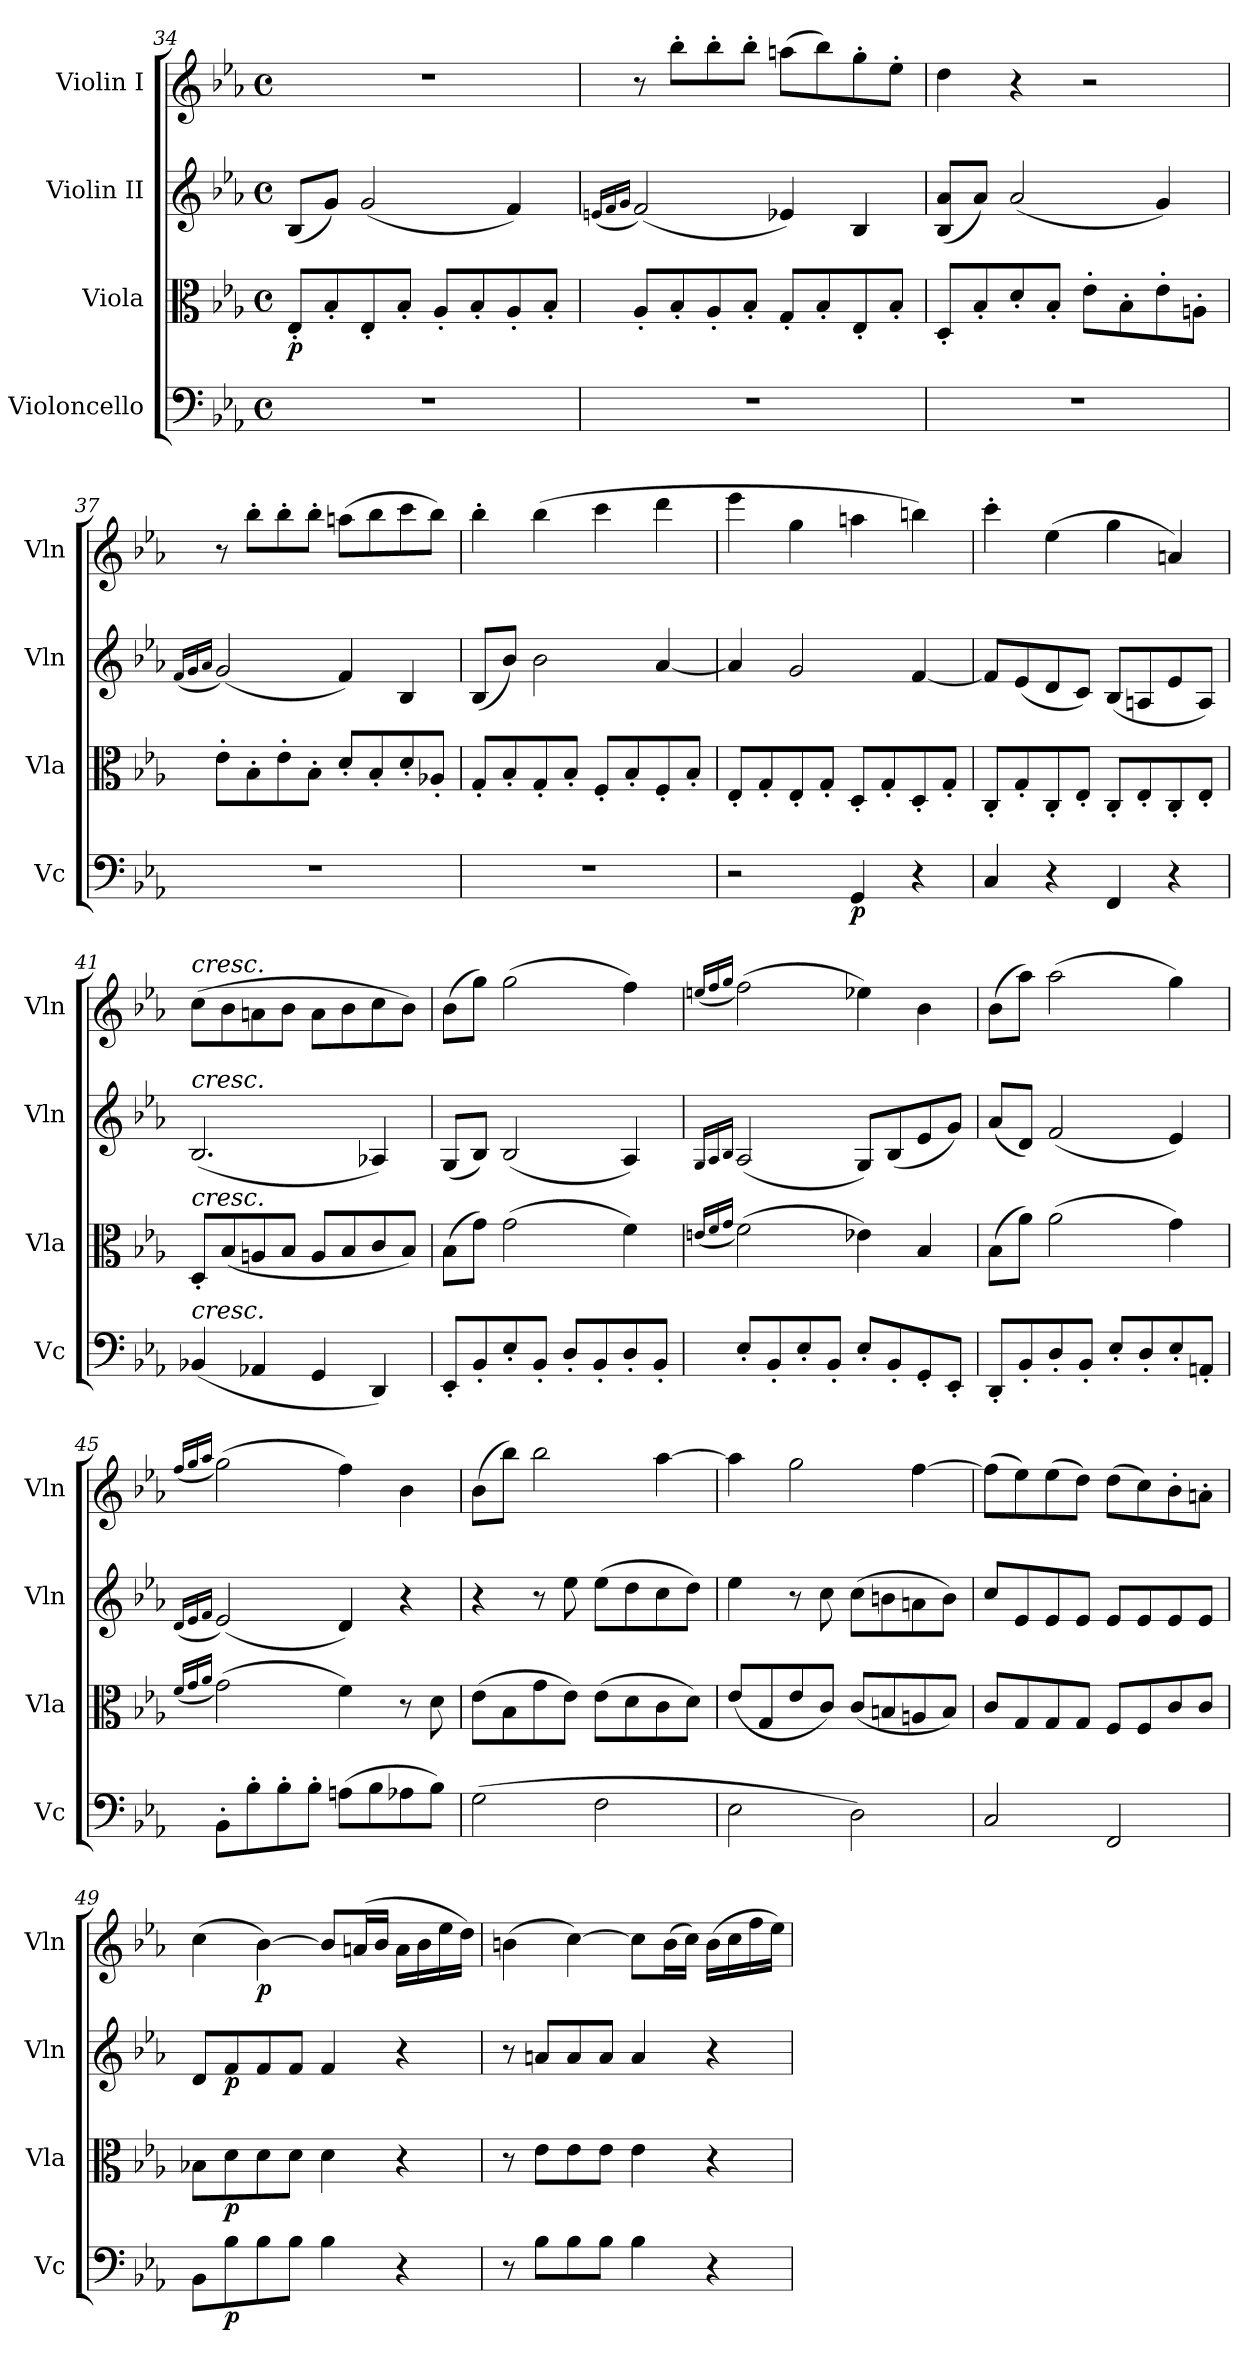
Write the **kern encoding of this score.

**kern	**dynam	**kern	**dynam	**kern	**dynam	**kern	**dynam
*part4	*part4	*part3	*part3	*part2	*part2	*part1	*part1
*staff4	*staff4	*staff3	*staff3	*staff2	*staff2	*staff1	*staff1
*I"Violoncello	*	*I"Viola	*	*I"Violin II	*	*I"Violin I	*
*I'Vc	*	*I'Vla	*	*I'Vln	*	*I'Vln	*
*clefF4	*	*clefC3	*	*clefG2	*	*clefG2	*
*k[b-e-a-]	*	*k[b-e-a-]	*	*k[b-e-a-]	*	*k[b-e-a-]	*
*M4/4	*	*M4/4	*	*M4/4	*	*M4/4	*
*met(c)	*	*met(c)	*	*met(c)	*	*met(c)	*
=34	=34	=34	=34	=34	=34	=34	=34
!	!	!	!LO:DY:b	!	!	!	!
1r	.	8E-'/L	p	(8B-/L	.	1r	.
.	.	8B-'/	.	8g/J)	.	.	.
.	.	8E-'/	.	(2g/	.	.	.
.	.	8B-'/J	.	.	.	.	.
.	.	8A-'/L	.	.	.	.	.
.	.	8B-'/	.	.	.	.	.
.	.	8A-'/	.	4f/)	.	.	.
.	.	8B-'/J	.	.	.	.	.
=35	=35	=35	=35	=35	=35	=35	=35
.	.	.	.	(16qen/LL	.	.	.
.	.	.	.	16qf/	.	.	.
.	.	.	.	16qg/JJ	.	.	.
1r	.	8A-'/L	.	(2f/)	.	8r	.
.	.	8B-'/	.	.	.	8bb-'\L	.
.	.	8A-'/	.	.	.	8bb-'\	.
.	.	8B-'/J	.	.	.	8bb-'\J	.
.	.	8G'/L	.	4e-X/)	.	(8aan\L	.
.	.	8B-'/	.	.	.	8bb-\)	.
.	.	8E-'/	.	4B-/	.	8gg'\	.
.	.	8B-'/J	.	.	.	8ee-'\J	.
!!LO:LB:g=z
=36	=36	=36	=36	=36	=36	=36	=36
1r	.	8D'/L	.	(8B-/ 8a-/L	.	4dd\	.
.	.	8B-'/	.	8a-/J)	.	.	.
.	.	8d'/	.	(2a-/	.	4r	.
.	.	8B-'/J	.	.	.	.	.
.	.	8e-'\L	.	.	.	2r	.
.	.	8B-'\	.	.	.	.	.
.	.	8e-'\	.	4g/)	.	.	.
.	.	8An'\J	.	.	.	.	.
=37	=37	=37	=37	=37	=37	=37	=37
.	.	.	.	(16qf/LL	.	.	.
.	.	.	.	16qg/	.	.	.
.	.	.	.	16qa-/JJ	.	.	.
1r	.	8e-'\L	.	(2g/)	.	8r	.
.	.	8B-'\	.	.	.	8bb-'\L	.
.	.	8e-'\	.	.	.	8bb-'\	.
.	.	8B-'\J	.	.	.	8bb-'\J	.
.	.	8d'/L	.	4f/)	.	(8aan\L	.
.	.	8B-'/	.	.	.	8bb-\	.
.	.	8d'/	.	4B-/	.	8ccc\	.
.	.	8A-X'/J	.	.	.	8bb-\J)	.
=38	=38	=38	=38	=38	=38	=38	=38
1r	.	8G'/L	.	(8B-/L	.	4bb-'\	.
.	.	8B-'/	.	8b-/J)	.	.	.
.	.	8G'/	.	2b-\	.	(4bb-\	.
.	.	8B-'/J	.	.	.	.	.
.	.	8F'/L	.	.	.	4ccc\	.
.	.	8B-'/	.	.	.	.	.
.	.	8F'/	.	[4a-/	.	4ddd\	.
.	.	8B-'/J	.	.	.	.	.
=39	=39	=39	=39	=39	=39	=39	=39
2r	.	8E-'/L	.	4a-/]	.	4eee-\	.
.	.	8G'/	.	.	.	.	.
.	.	8E-'/	.	2g/	.	4gg\	.
.	.	8G'/J	.	.	.	.	.
!	!LO:DY:b	!	!	!	!	!	!
4GG/	p	8D'/L	.	.	.	4aan\	.
.	.	8G'/	.	.	.	.	.
4r	.	8D'/	.	[4f/	.	4bbn\)	.
.	.	8G'/J	.	.	.	.	.
!!LO:PB:g=z
=40	=40	=40	=40	=40	=40	=40	=40
4C/	.	8C'/L	.	8f/L]	.	4ccc'\	.
.	.	8G'/	.	(8e-/	.	.	.
4r	.	8C'/	.	8d/	.	(4ee-\	.
.	.	8E-'/J	.	8c/J)	.	.	.
4FF/	.	8C'/L	.	(8B-/L	.	4gg\	.
.	.	8E-'/	.	8An/	.	.	.
4r	.	8C'/	.	8e-/	.	4an/)	.
.	.	8E-'/J	.	8A/J)	.	.	.
=41	=41	=41	=41	=41	=41	=41	=41
!	!	!	!	!	!	!LO:TX:a:i:t=cresc.	!
!	!	!	!	!LO:TX:a:i:t=cresc.	!	!	!
!	!	!LO:TX:a:i:t=cresc.	!	!	!	!	!
!LO:TX:a:i:t=cresc.	!	!	!	!	!	!	!
(4BB-X/	.	8D'/L	.	(2.B-/	.	(8cc\L	.
.	.	(8B-/	.	.	.	8b-\	.
4AA-X/	.	8An/	.	.	.	8an\	.
.	.	8B-/J	.	.	.	8b-\J	.
4GG/	.	8A/L	.	.	.	8a\L	.
.	.	8B-/	.	.	.	8b-\	.
4DD/)	.	8c/	.	4A-X/)	.	8cc\	.
.	.	8B-/J)	.	.	.	8b-\J)	.
=42	=42	=42	=42	=42	=42	=42	=42
8EE-'/L	.	(8B-\L	.	(8G/L	.	(8b-\L	.
8BB-'/	.	8g\J)	.	8B-/J)	.	8gg\J)	.
8E-'/	.	(2g\	.	(2B-/	.	(2gg\	.
8BB-'/J	.	.	.	.	.	.	.
8D'/L	.	.	.	.	.	.	.
8BB-'/	.	.	.	.	.	.	.
8D'/	.	4f\)	.	4A-/)	.	4ff\)	.
8BB-'/J	.	.	.	.	.	.	.
=43	=43	=43	=43	=43	=43	=43	=43
.	.	(16qen/LL	.	16qG/LL	.	(16qeen/LL	.
.	.	16qf/	.	16qA-/	.	16qff/	.
.	.	16qg/JJ	.	16qB-/JJ	.	16qgg/JJ	.
8E-'/L	.	(2f\)	.	(2A-/	.	(2ff\)	.
8BB-'/	.	.	.	.	.	.	.
8E-'/	.	.	.	.	.	.	.
8BB-'/J	.	.	.	.	.	.	.
8E-'/L	.	4e-X\)	.	8G/L)	.	4ee-X\)	.
8BB-'/	.	.	.	(8B-/	.	.	.
8GG'/	.	4B-/	.	8e-/	.	4b-\	.
8EE-'/J	.	.	.	8g/J)	.	.	.
!!LO:LB:g=z
=44	=44	=44	=44	=44	=44	=44	=44
8DD'/L	.	(8B-\L	.	(8a-/L	.	(8b-\L	.
8BB-'/	.	8a-\J)	.	8d/J)	.	8aa-\J)	.
8D'/	.	(2a-\	.	(2f/	.	(2aa-\	.
8BB-'/J	.	.	.	.	.	.	.
8E-'/L	.	.	.	.	.	.	.
8D'/	.	.	.	.	.	.	.
8E-'/	.	4g\)	.	4e-/)	.	4gg\)	.
8AAn'/J	.	.	.	.	.	.	.
=45	=45	=45	=45	=45	=45	=45	=45
.	.	(16qf/LL	.	(16qd/LL	.	(16qff/LL	.
.	.	16qg/	.	16qe-/	.	16qgg/	.
.	.	16qa-/JJ	.	16qf/JJ	.	16qaa-/JJ	.
8BB-'\L	.	(2g\)	.	(2e-/)	.	(2gg\)	.
8B-'\	.	.	.	.	.	.	.
8B-'\	.	.	.	.	.	.	.
8B-'\J	.	.	.	.	.	.	.
(8An\L	.	4f\)	.	4d/)	.	4ff\)	.
8B-\	.	.	.	.	.	.	.
8A-X\	.	8r	.	4r	.	4b-\	.
8B-\J)	.	8d\	.	.	.	.	.
=46	=46	=46	=46	=46	=46	=46	=46
(2G\	.	(8e-\L	.	4r	.	(8b-\L	.
.	.	8B-\	.	.	.	8bb-\J)	.
.	.	8g\	.	8r	.	2bb-\	.
.	.	8e-\J)	.	8ee-\	.	.	.
2F\	.	(8e-\L	.	(8ee-\L	.	.	.
.	.	8d\	.	8dd\	.	.	.
.	.	8c\	.	8cc\	.	[4aa-\	.
.	.	8d\J)	.	8dd\J)	.	.	.
=47	=47	=47	=47	=47	=47	=47	=47
2E-\	.	(8e-/L	.	4ee-\	.	4aa-\]	.
.	.	8G/	.	.	.	.	.
.	.	8e-/	.	8r	.	2gg\	.
.	.	8c/J)	.	8cc\	.	.	.
2D\)	.	(8c/L	.	(8cc\L	.	.	.
.	.	8Bn/	.	8bn\	.	.	.
.	.	8An/	.	8an\	.	[4ff\	.
.	.	8B/J)	.	8b\J)	.	.	.
!!LO:LB:g=z
=48	=48	=48	=48	=48	=48	=48	=48
2C/	.	8c/L	.	8cc/L	.	(8ff\L]	.
.	.	8G/	.	8e-/	.	8ee-\)	.
.	.	8G/	.	8e-/	.	(8ee-\	.
.	.	8G/J	.	8e-/J	.	8dd\J)	.
2FF/	.	8F/L	.	8e-/L	.	(8dd\L	.
.	.	8F/	.	8e-/	.	8cc\)	.
.	.	8c/	.	8e-/	.	8b-'\	.
.	.	8c/J	.	8e-/J	.	8an'\J	.
=49	=49	=49	=49	=49	=49	=49	=49
8BB-\L	.	8B-X\L	.	8d/L	.	(4cc\	.
!	!LO:DY:b	!	!LO:DY:b	!	!LO:DY:b	!	!
8B-\	p	8d\	p	8f/	p	.	.
!	!	!	!	!	!	!	!LO:DY:b
8B-\	.	8d\	.	8f/	.	[4b-\)	p
8B-\J	.	8d\J	.	8f/J	.	.	.
4B-\	.	4d\	.	4f/	.	8b-/L]	.
.	.	.	.	.	.	(16an/L	.
.	.	.	.	.	.	16b-/JJ	.
4r	.	4r	.	4r	.	16a\LL	.
.	.	.	.	.	.	16b-\	.
.	.	.	.	.	.	16ee-\	.
.	.	.	.	.	.	16dd\JJ)	.
=50	=50	=50	=50	=50	=50	=50	=50
8r	.	8r	.	8r	.	(4bn\	.
8B-\L	.	8e-\L	.	8an/L	.	.	.
8B-\	.	8e-\	.	8a/	.	[4cc\)	.
8B-\J	.	8e-\J	.	8a/J	.	.	.
4B-\	.	4e-\	.	4a/	.	8cc\L]	.
.	.	.	.	.	.	(16b\L	.
.	.	.	.	.	.	16cc\JJ)	.
4r	.	4r	.	4r	.	(16b\LL	.
.	.	.	.	.	.	16cc\	.
.	.	.	.	.	.	16ff\	.
.	.	.	.	.	.	16ee-\JJ)	.
=	=	=	=	=	=	=	=
*-	*-	*-	*-	*-	*-	*-	*-
